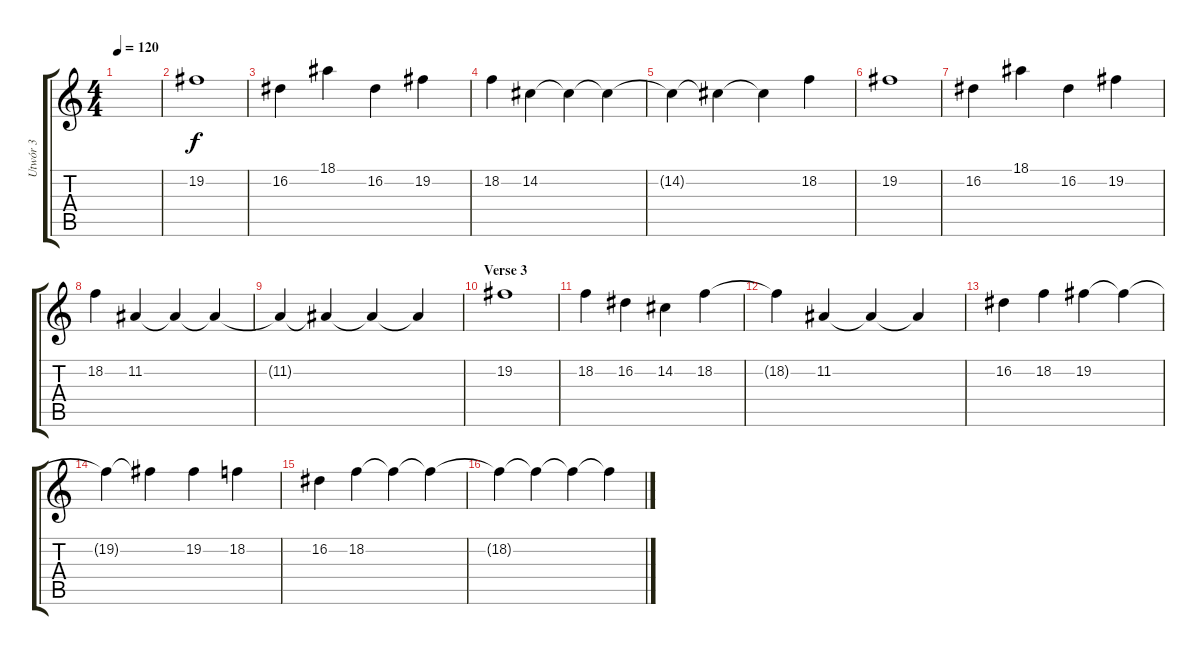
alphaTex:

\track ("Utwór 3" "Utwór 3") {instrument stringensemble1}
\staff {score tabs}
\tuning (E4 B3 G3 D3 A2 E2) {hide}
\ts (4 4)
\tempo 120
\clef g2
\ks c
|
19.2.1 |
16.2.4 18.1.4 16.2.4 19.2.4 |
18.2.4 14.2.4 14.2{t}.4 14.2{t}.4 |
14.2{t}.4 14.2{t}.4 14.2{t}.4 18.2.4 |
19.2.1 |
16.2.4 18.1.4 16.2.4 19.2.4 |
18.2.4 11.2.4 11.2{t}.4 11.2{t}.4 |
11.2{t}.4 11.2{t}.4 11.2{t}.4 11.2{t}.4 |
\section ("" "Verse 3")
19.2.1 |
18.2.4 16.2.4 14.2.4 18.2.4 |
18.2{t}.4 11.2.4 11.2{t}.4 11.2{t}.4 |
16.2.4 18.2.4 19.2.4 19.2{t}.4 |
19.2{t}.4 19.2{t}.4 19.2.4 18.2.4 |
16.2.4 18.2.4 18.2{t}.4 18.2{t}.4 |
18.2{t}.4 18.2{t}.4 18.2{t}.4 18.2{t}.4
